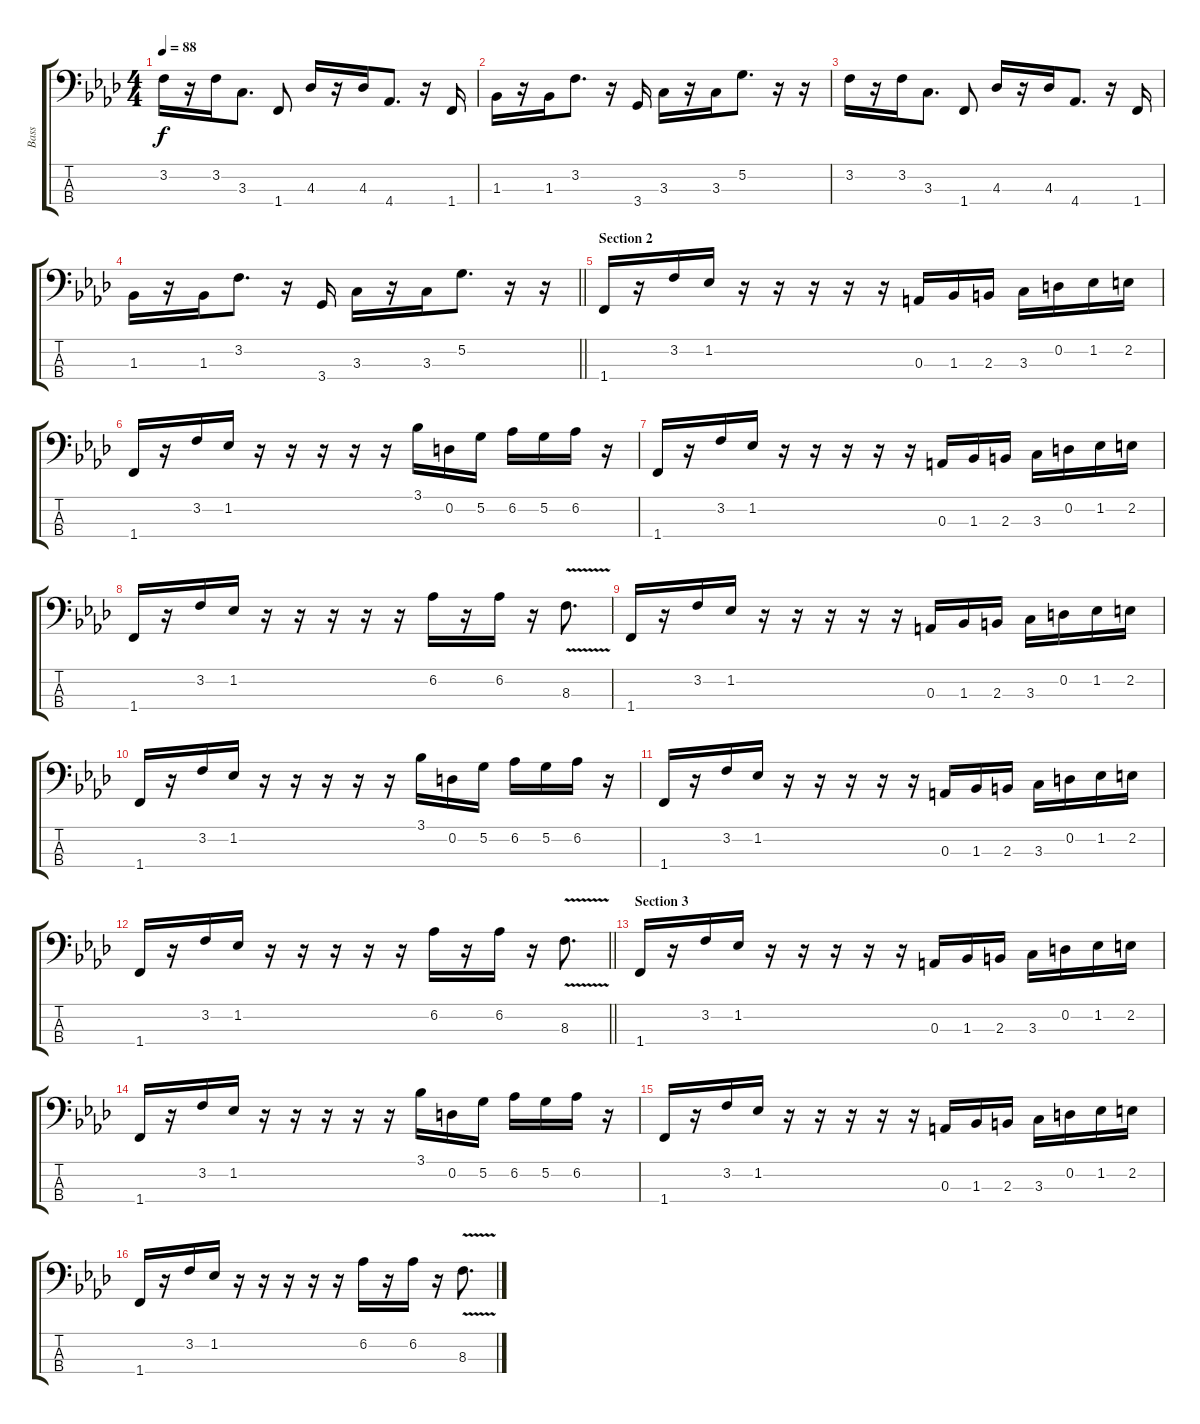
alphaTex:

\track ("Bass" "Bass") {instrument electricbassfinger}
\staff {score tabs}
\tuning (G2 D2 A1 E1) {hide}
\ts (4 4)
\tempo 88
\clef f4
\ks fminor
3.2.16{dy f} r.16 3.2.16 3.3.8{d} 1.4.8 4.3.16 r.16 4.3.16 4.4.8{d} r.16 1.4.16 |
1.3.16 r.16 1.3.16 3.2.8{d} r.16 3.4.16 3.3.16 r.16 3.3.16 5.2.8{d} r.16 r.16 |
3.2.16 r.16 3.2.16 3.3.8{d} 1.4.8 4.3.16 r.16 4.3.16 4.4.8{d} r.16 1.4.16 |
\barLineRight lightlight
1.3.16 r.16 1.3.16 3.2.8{d} r.16 3.4.16 3.3.16 r.16 3.3.16 5.2.8{d} r.16 r.16 |
\section ("" "Section 2")
1.4.16 r.16 3.2.16 1.2.16 r.16 r.16 r.16 r.16 r.16 0.3.16 1.3.16 2.3.16 3.3.16 0.2.16 1.2.16 2.2.16 |
1.4.16 r.16 3.2.16 1.2.16 r.16 r.16 r.16 r.16 r.16 3.1.16 0.2.16 5.2.16 6.2.16 5.2.16 6.2.16 r.16 |
1.4.16 r.16 3.2.16 1.2.16 r.16 r.16 r.16 r.16 r.16 0.3.16 1.3.16 2.3.16 3.3.16 0.2.16 1.2.16 2.2.16 |
1.4.16 r.16 3.2.16 1.2.16 r.16 r.16 r.16 r.16 r.16 6.2.16 r.16 6.2.16 r.16 8.3{v}.8{d} |
1.4.16 r.16 3.2.16 1.2.16 r.16 r.16 r.16 r.16 r.16 0.3.16 1.3.16 2.3.16 3.3.16 0.2.16 1.2.16 2.2.16 |
1.4.16 r.16 3.2.16 1.2.16 r.16 r.16 r.16 r.16 r.16 3.1.16 0.2.16 5.2.16 6.2.16 5.2.16 6.2.16 r.16 |
1.4.16 r.16 3.2.16 1.2.16 r.16 r.16 r.16 r.16 r.16 0.3.16 1.3.16 2.3.16 3.3.16 0.2.16 1.2.16 2.2.16 |
\barLineRight lightlight
1.4.16 r.16 3.2.16 1.2.16 r.16 r.16 r.16 r.16 r.16 6.2.16 r.16 6.2.16 r.16 8.3{v}.8{d} |
\section ("" "Section 3")
1.4.16 r.16 3.2.16 1.2.16 r.16 r.16 r.16 r.16 r.16 0.3.16 1.3.16 2.3.16 3.3.16 0.2.16 1.2.16 2.2.16 |
1.4.16 r.16 3.2.16 1.2.16 r.16 r.16 r.16 r.16 r.16 3.1.16 0.2.16 5.2.16 6.2.16 5.2.16 6.2.16 r.16 |
1.4.16 r.16 3.2.16 1.2.16 r.16 r.16 r.16 r.16 r.16 0.3.16 1.3.16 2.3.16 3.3.16 0.2.16 1.2.16 2.2.16 |
1.4.16 r.16 3.2.16 1.2.16 r.16 r.16 r.16 r.16 r.16 6.2.16 r.16 6.2.16 r.16 8.3{v}.8{d}
